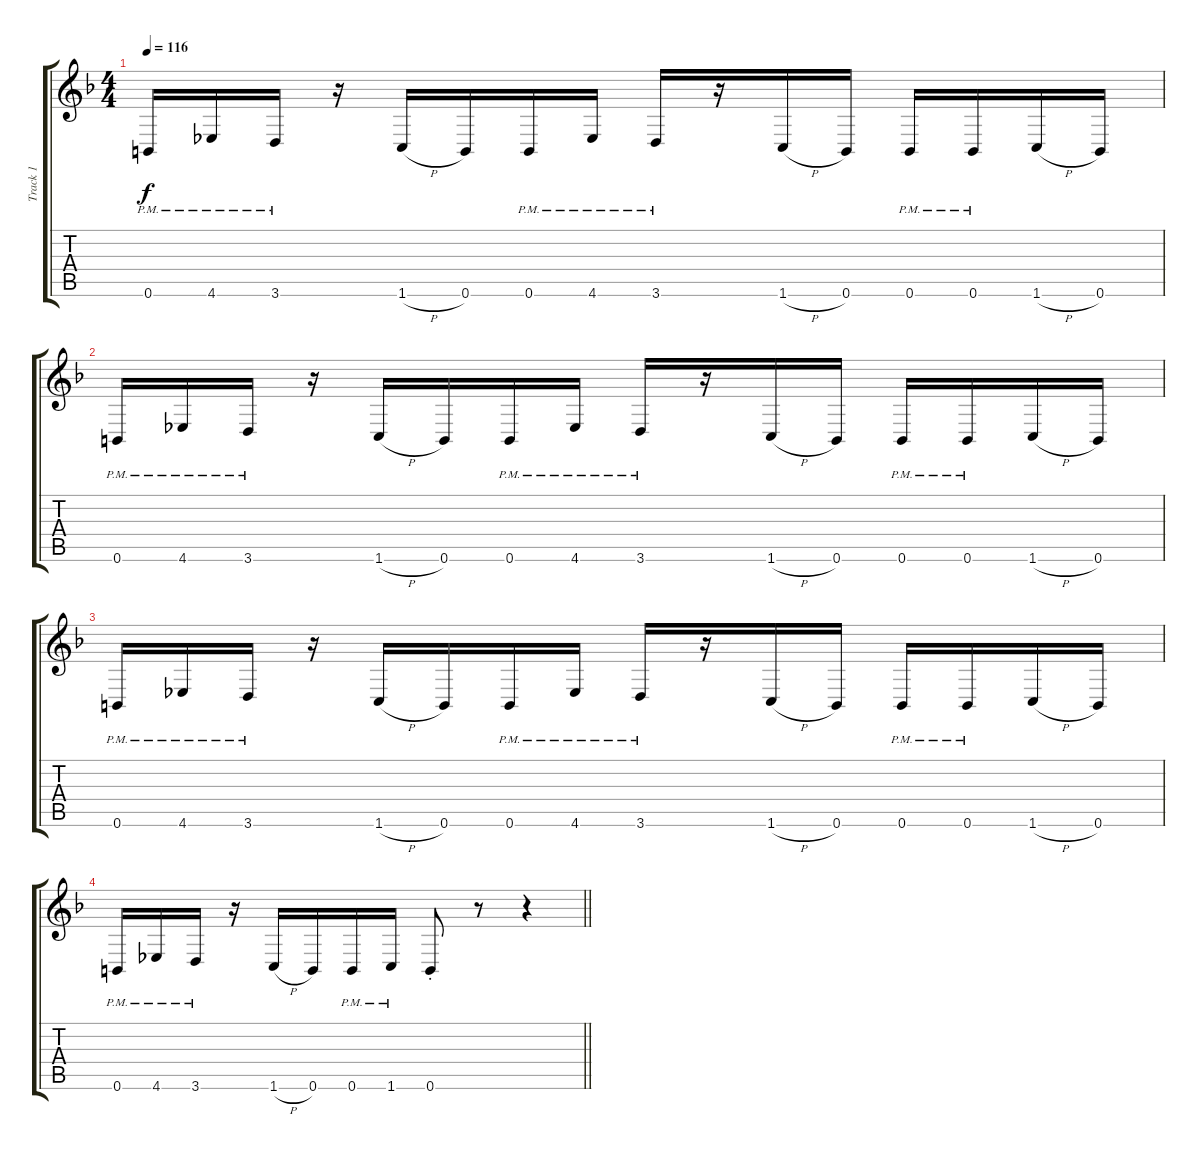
\track ("Track 1" "Track 1") {instrument distortionguitar}
\staff {score tabs}
\tuning (Db4 Ab3 E3 B2 Gb2 B1) {hide}
\ts (4 4)
\tempo 116
\clef g2
\ks f
0.6{pm}.16{dy f} 4.6{pm}.16 3.6{pm}.16 r.16 1.6{h}.16 0.6.16 0.6{pm}.16 4.6{pm}.16 3.6{pm}.16 r.16 1.6{h}.16 0.6.16 0.6{pm}.16 0.6{pm}.16 1.6{h}.16 0.6.16 |
0.6{pm}.16 4.6{pm}.16 3.6{pm}.16 r.16 1.6{h}.16 0.6.16 0.6{pm}.16 4.6{pm}.16 3.6{pm}.16 r.16 1.6{h}.16 0.6.16 0.6{pm}.16 0.6{pm}.16 1.6{h}.16 0.6.16 |
0.6{pm}.16 4.6{pm}.16 3.6{pm}.16 r.16 1.6{h}.16 0.6.16 0.6{pm}.16 4.6{pm}.16 3.6{pm}.16 r.16 1.6{h}.16 0.6.16 0.6{pm}.16 0.6{pm}.16 1.6{h}.16 0.6.16 |
\barLineRight lightlight
0.6{pm}.16 4.6{pm}.16 3.6{pm}.16 r.16 1.6{h}.16 0.6.16 0.6{pm}.16 1.6{pm}.16 0.6{st}.8 r.8 r.4
